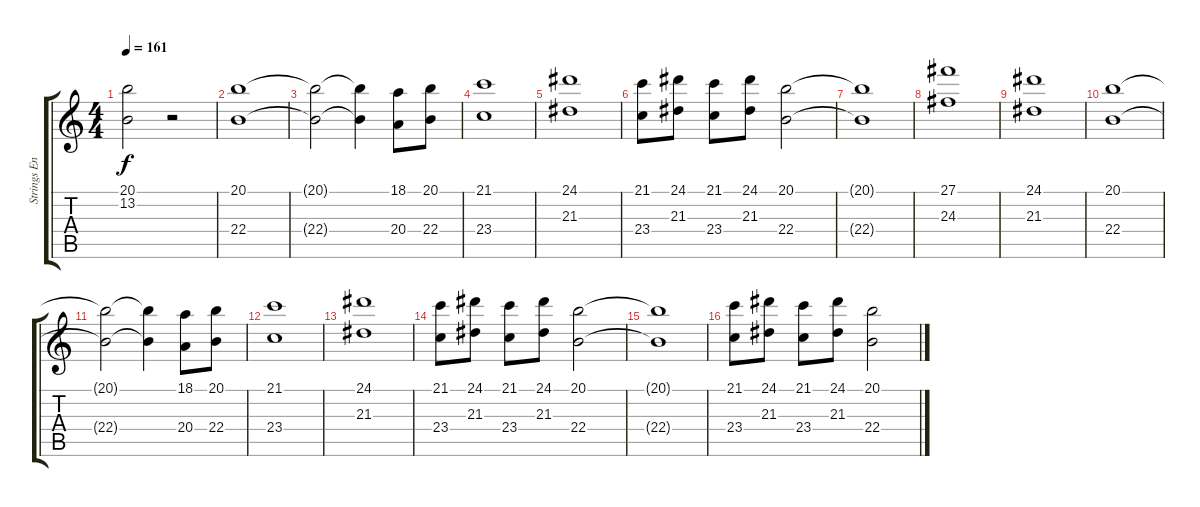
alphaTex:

\track ("Strings Ensemble" "Strings En") {instrument stringensemble1}
\staff {score tabs}
\tuning (Eb4 Bb3 Gb3 Db3 Ab2 Eb2) {hide}
\ts (4 4)
\tempo 161
\clef g2
\ks c
(20.1{t} 13.2{t}).2{dy f} r.2 |
(20.1 22.4).1{volume 14 balance 16 instrument stringensemble1} |
(20.1{t} 22.4{t}).2 (20.1{t} 22.4{t}).4 (18.1 20.4).8 (20.1 22.4).8 |
(21.1 23.4).1 |
(24.1 21.3).1 |
(21.1 23.4).8 (24.1 21.3).8 (21.1 23.4).8 (24.1 21.3).8 (20.1 22.4).2 |
(20.1{t} 22.4{t}).1 |
(27.1 24.3).1 |
(24.1 21.3).1 |
(20.1 22.4).1 |
(20.1{t} 22.4{t}).2 (20.1{t} 22.4{t}).4 (18.1 20.4).8 (20.1 22.4).8 |
(21.1 23.4).1 |
(24.1 21.3).1 |
(21.1 23.4).8 (24.1 21.3).8 (21.1 23.4).8 (24.1 21.3).8 (20.1 22.4).2 |
(20.1{t} 22.4{t}).1 |
(21.1 23.4).8 (24.1 21.3).8 (21.1 23.4).8 (24.1 21.3).8 (20.1 22.4).2
